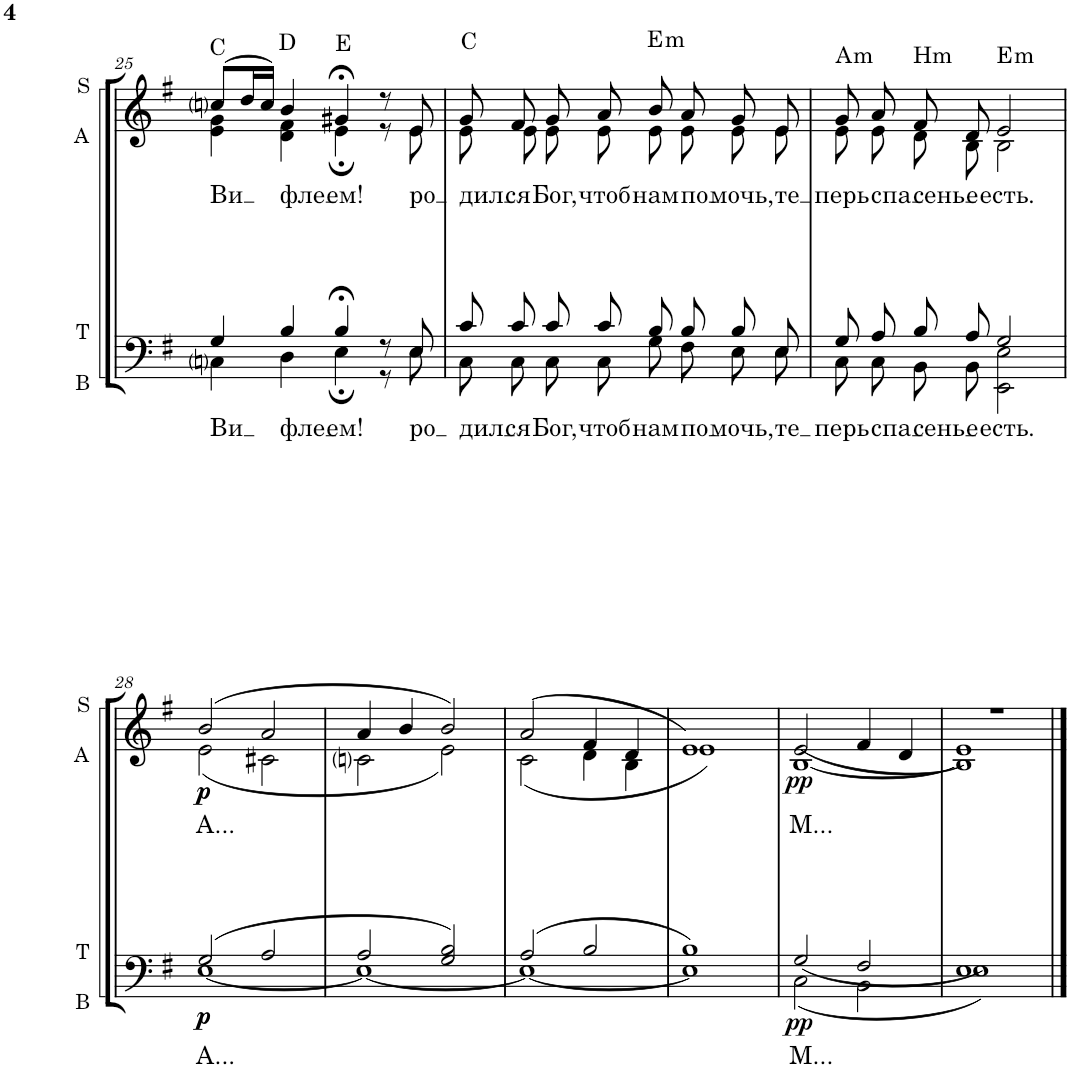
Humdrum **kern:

**kern	**text	**dynam	**kern	**text	**dynam	**harte
*part2	*part2	*part2	*part1	*part1	*part1	*part1
*staff2	*staff2	*staff2	*staff1	*staff1	*staff1	*
*I"Tenor  Bass	*	*	*I"Soprano  Alto	*	*	*
*I'T  B	*	*	*I'S  A	*	*	*
!!LO:PB:g=z
*clefF4	*	*	*clefG2	*	*	*
*k[f#]	*	*	*k[f#]	*	*	*
*M4/4	*	*	*M4/4	*	*	*
=25	=25	=25	=25	=25	=25	=25
!	!LO:LY:b	!	!	!LO:LY:b	!	!
*^	*	*	*^	*	*	*
4G/	4Cni\	Ви	.	(8ccni/L	4e\ 4g\	Ви	.	C:maj
.	.	.	.	16dd/L	.	.	.	.
.	.	.	.	16cc/JJ)	.	.	.	.
!	!	!LO:LY:b	!	!	!	!LO:LY:b	!	!
4B/	4D\	фле	.	4b/	4d\ 4f#\	фле	.	D:maj
!	!	!LO:LY:b	!	!	!	!LO:LY:b	!	!
4B;</	4E;\	ем!	.	4g#X;</	4e;\	ем!	.	E:maj
8r	8r	.	.	8r	8r	.	.	.
!	!	!LO:LY:b	!	!	!	!LO:LY:b	!	!
8E/	8E\	ро	.	8e/	8e\	ро	.	.
=26	=26	=26	=26	=26	=26	=26	=26	=26
!	!	!LO:LY:b	!	!	!	!LO:LY:b	!	!
8c/L	8C\L	дил	.	8g/	8e\	дил	.	C:maj
!	!	!LO:LY:b	!	!	!	!LO:LY:b	!	!
8c/J	8C\J	ся	.	8f#/	8e\	ся	.	.
!	!	!LO:LY:b	!	!	!	!LO:LY:b	!	!
8c/L	8C\L	Бог,	.	8g/	8e\	Бог,	.	.
!	!	!LO:LY:b	!	!	!	!LO:LY:b	!	!
8c/J	8C\J	чтоб	.	8a/	8e\	чтоб	.	.
!	!	!LO:LY:b	!	!	!	!LO:LY:b	!	!LO:H:kt=m
8B/L	8G\L	нам	.	8b/	8e\	нам	.	E:min
!	!	!LO:LY:b	!	!	!	!LO:LY:b	!	!
8B/J	8F#\J	по	.	8a/	8e\	по	.	.
!	!	!LO:LY:b	!	!	!	!LO:LY:b	!	!
8B/L	8E\L	мочь,	.	8g/	8e\	мочь,	.	.
!	!	!LO:LY:b	!	!	!	!LO:LY:b	!	!
8E/J	8E\J	те	.	8e/	8e\	те	.	.
=27	=27	=27	=27	=27	=27	=27	=27	=27
!	!	!LO:LY:b	!	!	!	!LO:LY:b	!	!LO:H:kt=m
8G/L	8C\L	перь	.	8g/	8e\	перь	.	A:min
!	!	!LO:LY:b	!	!	!	!LO:LY:b	!	!
8A/J	8C\J	спа	.	8a/	8e\	спа	.	.
!	!	!LO:LY:b	!	!	!	!LO:LY:b	!	!LO:H:kt=Hm
8B/L	8BB\L	сень	.	8f#/	8d\	сень	.	N
!	!	!LO:LY:b	!	!	!	!LO:LY:b	!	!
8A/J	8BB\J	е	.	8d/	8B\	е	.	.
!	!	!LO:LY:b	!	!	!	!LO:LY:b	!	!LO:H:kt=m
2G/	2EE\ 2E\	есть.	.	2e/	2B\	есть.	.	E:min
!!LO:LB:g=z	!!
=28	=28	=28	=28	=28	=28	=28	=28	=28
!	!	!LO:LY:b	!LO:DY:b	!	!	!LO:LY:b	!	!
!	!	!	!LO:DY:n=1:b	!	!	!	!LO:DY:b	!
!	!	!	!	!	!	!	!LO:DY:n=1:b	!
(2G/	[1E	А...	p p	(2b/	(2e\	А...	p p	.
2A/	.	.	.	2a/	2c#X\	.	.	.
=29	=29	=29	=29	=29	=29	=29	=29	=29
2A/	1E_	.	.	4a/	2cni\	.	.	.
.	.	.	.	4b/	.	.	.	.
2G/ 2B/)	.	.	.	2b/)	2e\)	.	.	.
=30	=30	=30	=30	=30	=30	=30	=30	=30
(2A/	1E_	.	.	(2a/	(2c\	.	.	.
2B/	.	.	.	4f#/	4d\	.	.	.
.	.	.	.	4d/	4B\	.	.	.
=31	=31	=31	=31	=31	=31	=31	=31	=31
1B)	1E]	.	.	1e)	1e)	.	.	.
=32	=32	=32	=32	=32	=32	=32	=32	=32
!	!	!LO:LY:b	!LO:DY:b	!	!	!LO:LY:b	!LO:DY:b	!
(2G/	(2C\	М...	pp	(2e/	[1B	М...	pp	.
2F#/	2BB\	.	.	4f#/	.	.	.	.
.	.	.	.	4d/	.	.	.	.
=33	=33	=33	=33	=33	=33	=33	=33	=33
1E	1E))	.	.	1r	1B] 1e)	.	.	.
*v	*v	*	*	*	*	*	*	*
*	*	*	*v	*v	*	*	*
==	==	==	==	==	==	==
*-	*-	*-	*-	*-	*-	*-
